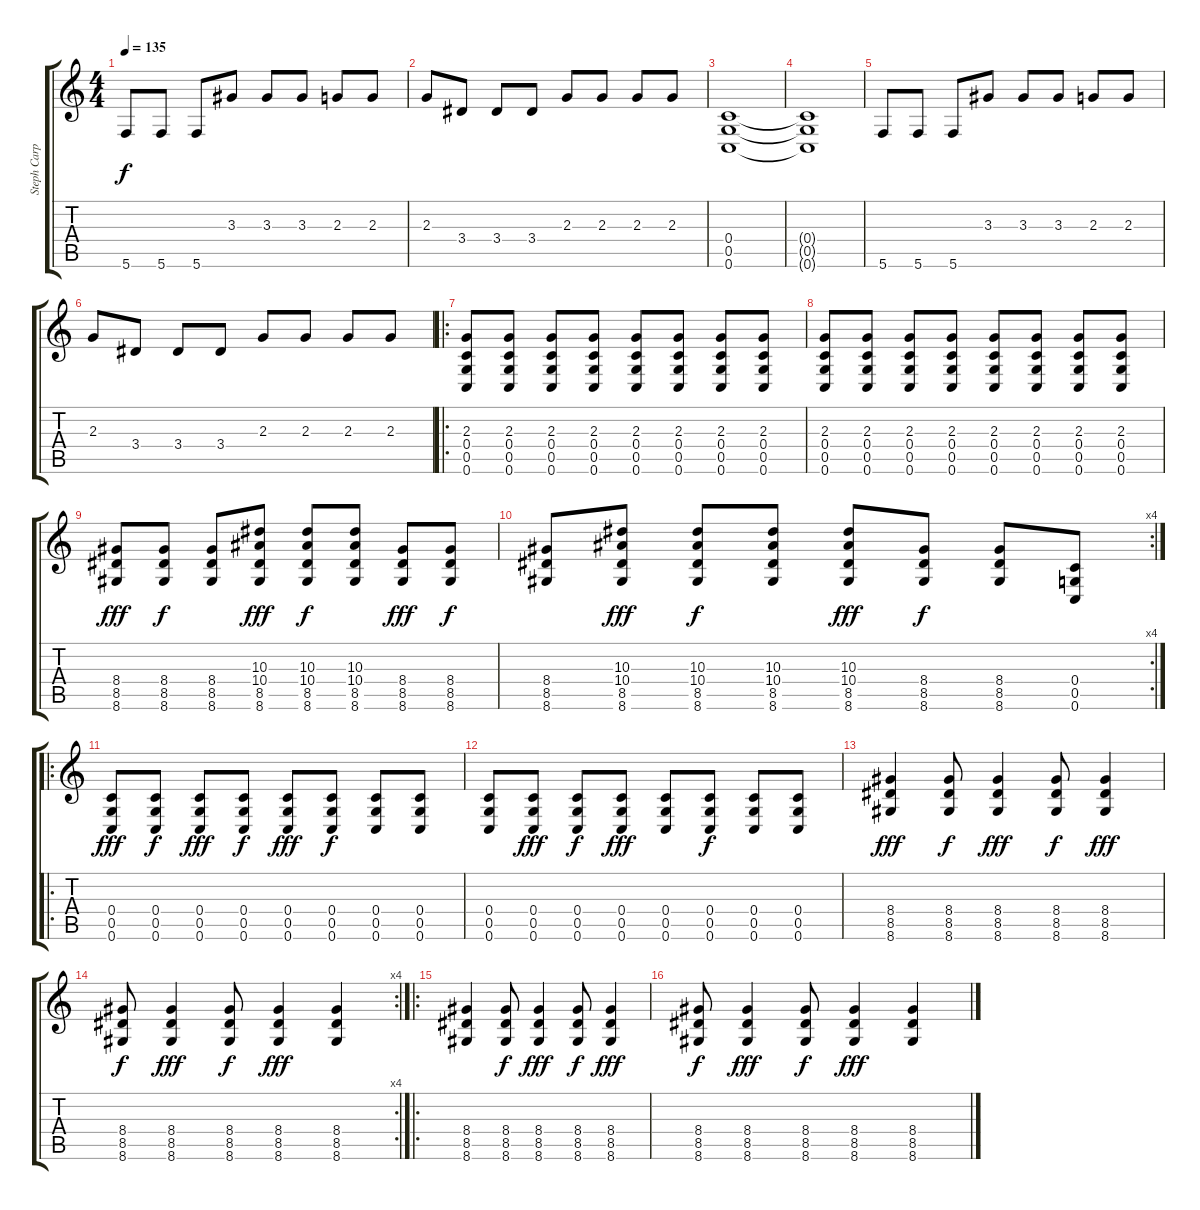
\track ("Steph Carpenter" "Steph Carp") {instrument overdrivenguitar}
\staff {score tabs}
\tuning (D4 A3 F3 C3 G2 C2) {hide}
\ts (4 4)
\tempo 135
\clef g2
\ks c
5.6.8{dy f} 5.6.8 5.6.8 3.3.8 3.3.8 3.3.8 2.3.8 2.3.8 |
2.3.8 3.4.8 3.4.8 3.4.8 2.3.8 2.3.8 2.3.8 2.3.8 |
(0.4 0.5 0.6).1 |
(0.4{t} 0.5{t} 0.6{t}).1 |
5.6.8 5.6.8 5.6.8 3.3.8 3.3.8 3.3.8 2.3.8 2.3.8 |
2.3.8 3.4.8 3.4.8 3.4.8 2.3.8 2.3.8 2.3.8 2.3.8 |
\ro
(2.3 0.4 0.5 0.6).8{volume 16} (2.3 0.4 0.5 0.6).8 (2.3 0.4 0.5 0.6).8 (2.3 0.4 0.5 0.6).8 (2.3 0.4 0.5 0.6).8 (2.3 0.4 0.5 0.6).8 (2.3 0.4 0.5 0.6).8 (2.3 0.4 0.5 0.6).8 |
(2.3 0.4 0.5 0.6).8 (2.3 0.4 0.5 0.6).8 (2.3 0.4 0.5 0.6).8 (2.3 0.4 0.5 0.6).8 (2.3 0.4 0.5 0.6).8 (2.3 0.4 0.5 0.6).8 (2.3 0.4 0.5 0.6).8 (2.3 0.4 0.5 0.6).8 |
(8.4 8.5 8.6).8{dy fff} (8.4 8.5 8.6).8{dy f} (8.4 8.5 8.6).8 (10.3 10.4 8.5 8.6).8{dy fff} (10.3 10.4 8.5 8.6).8{dy f} (10.3 10.4 8.5 8.6).8 (8.4 8.5 8.6).8{dy fff} (8.4 8.5 8.6).8{dy f} |
\rc 4
(8.4 8.5 8.6).8 (10.3 10.4 8.5 8.6).8{dy fff} (10.3 10.4 8.5 8.6).8{dy f} (10.3 10.4 8.5 8.6).8 (10.3 10.4 8.5 8.6).8{dy fff} (8.4 8.5 8.6).8{dy f} (8.4 8.5 8.6).8 (0.4 0.5 0.6).8 |
\ro
(0.4 0.5 0.6).8{dy fff volume 16} (0.4 0.5 0.6).8{dy f} (0.4 0.5 0.6).8{dy fff} (0.4 0.5 0.6).8{dy f} (0.4 0.5 0.6).8{dy fff} (0.4 0.5 0.6).8{dy f} (0.4 0.5 0.6).8 (0.4 0.5 0.6).8 |
(0.4 0.5 0.6).8 (0.4 0.5 0.6).8{dy fff} (0.4 0.5 0.6).8{dy f} (0.4 0.5 0.6).8{dy fff} (0.4 0.5 0.6).8 (0.4 0.5 0.6).8{dy f} (0.4 0.5 0.6).8 (0.4 0.5 0.6).8 |
(8.4 8.5 8.6).4{dy fff} (8.4 8.5 8.6).8{dy f} (8.4 8.5 8.6).4{dy fff} (8.4 8.5 8.6).8{dy f} (8.4 8.5 8.6).4{dy fff} |
\rc 4
(8.4 8.5 8.6).8{dy f} (8.4 8.5 8.6).4{dy fff} (8.4 8.5 8.6).8{dy f} (8.4 8.5 8.6).4{dy fff} (8.4 8.5 8.6).4 |
\ro
(8.4 8.5 8.6).4{volume 16} (8.4 8.5 8.6).8{dy f} (8.4 8.5 8.6).4{dy fff} (8.4 8.5 8.6).8{dy f} (8.4 8.5 8.6).4{dy fff} |
(8.4 8.5 8.6).8{dy f} (8.4 8.5 8.6).4{dy fff} (8.4 8.5 8.6).8{dy f} (8.4 8.5 8.6).4{dy fff} (8.4 8.5 8.6).4
